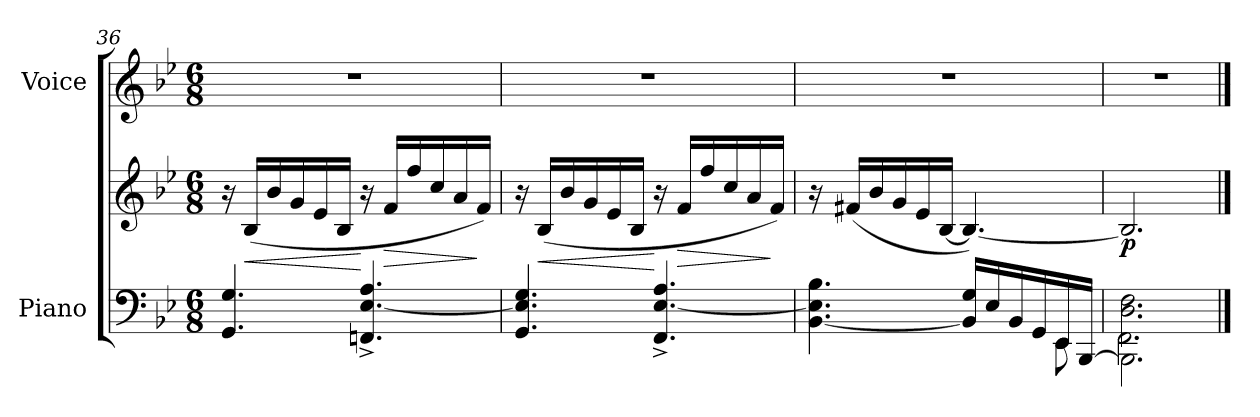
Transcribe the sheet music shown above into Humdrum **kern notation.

**kern	**kern	**dynam	**kern
*part2	*part2	*part2	*part1
*staff3	*staff2	*staff2/3	*staff1
*I"Piano	*	*	*I"Voice
*I'Pno	*	*	*
*clefF4	*clefG2	*	*clefG2
*k[b-e-]	*k[b-e-]	*	*k[b-e-]
*M6/8	*M6/8	*	*M6/8
=36	=36	=36	=36
4.GG/ 4.G/	16r	.	2.r
!	!	!LO:HP:b	!
.	(>16B-/LL	<	.
.	16b-/	.	.
.	16g/	.	.
.	16e-/	.	.
.	16B-/JJ	.	.
4.FFn/^< [<4.E-/^< 4.A/^<	16r	[	.
!	!	!LO:HP:b	!
.	16f/LL	>	.
.	16ff/	.	.
.	16cc/	.	.
.	16a/	.	.
.	16f/JJ)	]	.
!!LO:LB:g=z
=37	=37	=37	=37
4.GG/ 4.E-/] 4.G/	16r	.	2.r
!	!	!LO:HP:b	!
.	(>16B-/LL	<	.
.	16b-/	.	.
.	16g/	.	.
.	16e-/	.	.
.	16B-/JJ	.	.
4.FF/^ [<4.E-/^ 4.A/^	16r	[	.
!	!	!LO:HP:b	!
.	16f/LL	>	.
.	16ff/	.	.
.	16cc/	.	.
.	16a/	.	.
.	16f/JJ)	]	.
=38	=38	=38	=38
*^	*	*	*
[4.BB-\ 4.E-\] 4.B-\	8ryy	16r	.	2.r
.	.	(>16f#X/LL	.	.
*v	*v	*	*	*
.	16b-/	.	.
.	16g/	.	.
.	16e-/	.	.
.	[16B-/JJ	.	.
16BB-/] 16G/LL	4.B-/_)	.	.
16E-/	.	.	.
16BB-/	.	.	.
16GG/	.	.	.
*^	*	*	*
16EE-/	8EE-\	.	.	.
[<16BBB-/JJ	.	.	.	.
=39	=39	=39	=39	=39
*	*^	*	*	*
!	!	!	!	!LO:DY:b	!
2.D\ 2.F\	2.BBB-\]	2.FF\	2.B-/]	p	2.r
*v	*v	*v	*	*	*
==	==	==	==
*-	*-	*-	*-
